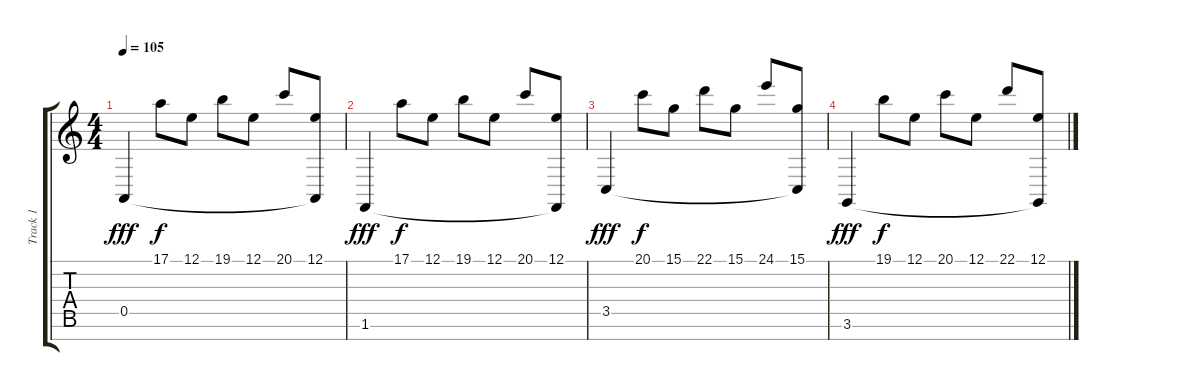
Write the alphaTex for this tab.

\track ("Track 1" "Track 1") {instrument acousticgrandpiano}
\staff {score tabs}
\tuning (E4 B3 G3 D3 A2 E2 B1) {hide}
\ts (4 4)
\tempo 105
\clef g2
\ks c
0.5.4{dy fff} 17.1.8{dy f} 12.1.8 19.1.8 12.1.8 20.1.8 (12.1 0.5{t}).8 |
1.6.4{dy fff} 17.1.8{dy f} 12.1.8 19.1.8 12.1.8 20.1.8 (12.1 1.6{t}).8 |
3.5.4{dy fff} 20.1.8{dy f} 15.1.8 22.1.8 15.1.8 24.1.8 (15.1 3.5{t}).8 |
3.6.4{dy fff} 19.1.8{dy f} 12.1.8 20.1.8 12.1.8 22.1.8 (12.1 3.6{t}).8
